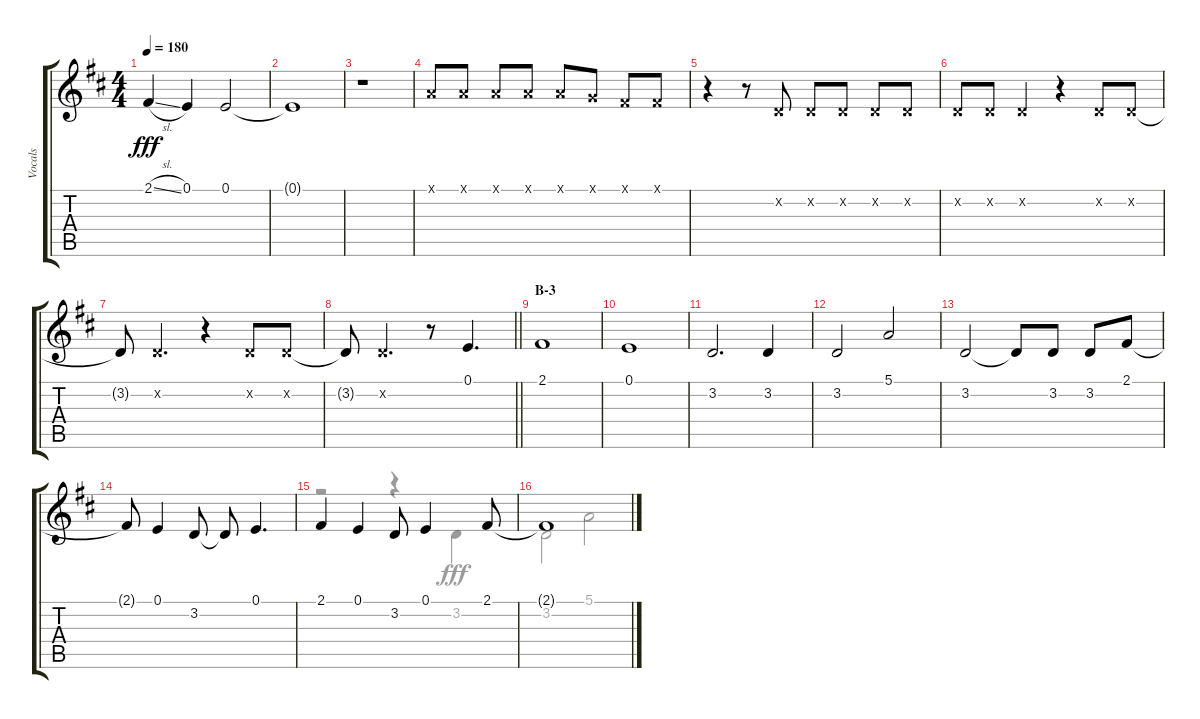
\track ("Vocals" "Vocals") {instrument voiceoohs}
\staff {score tabs}
\tuning (E4 B3 G3 D3 A2 E2) {hide}
\voice
\ts (4 4)
\tempo 180
\clef g2
\ks d
2.1{sl}.4{dy fff} 0.1.4 0.1.2 |
0.1{t}.1 |
r.1 |
5.1{x}.8 5.1{x}.8 5.1{x}.8 5.1{x}.8 5.1{x}.8 3.1{x}.8 2.1{x}.8 2.1{x}.8 |
r.4 r.8 3.2{x}.8 3.2{x}.8 3.2{x}.8 3.2{x}.8 3.2{x}.8 |
3.2{x}.8 3.2{x}.8 3.2{x}.4 r.4 3.2{x}.8 3.2{x}.8 |
3.2{t}.8 3.2{x}.4{d} r.4 3.2{x}.8 3.2{x}.8 |
\barLineRight lightlight
3.2{t}.8 3.2{x}.4{d} r.8 0.1.4{d} |
\section ("" "B-3")
2.1.1 |
0.1.1 |
3.2.2{d} 3.2.4 |
3.2.2 5.1.2 |
3.2.2 3.2{t}.8 3.2.8 3.2.8 2.1.8 |
2.1{t}.8 0.1.4 3.2.8 3.2{t}.8 0.1.4{d} |
2.1.4 0.1.4 3.2.8 0.1.4 2.1.8 |
2.1{t}.1
\voice
\clef g2
\ottava regular
\simile none
\ks d
|
|
|
|
|
|
|
\barLineRight lightlight
|
|
|
|
|
|
|
r.2 r.4 3.2.4 |
3.2.2 5.1.2
